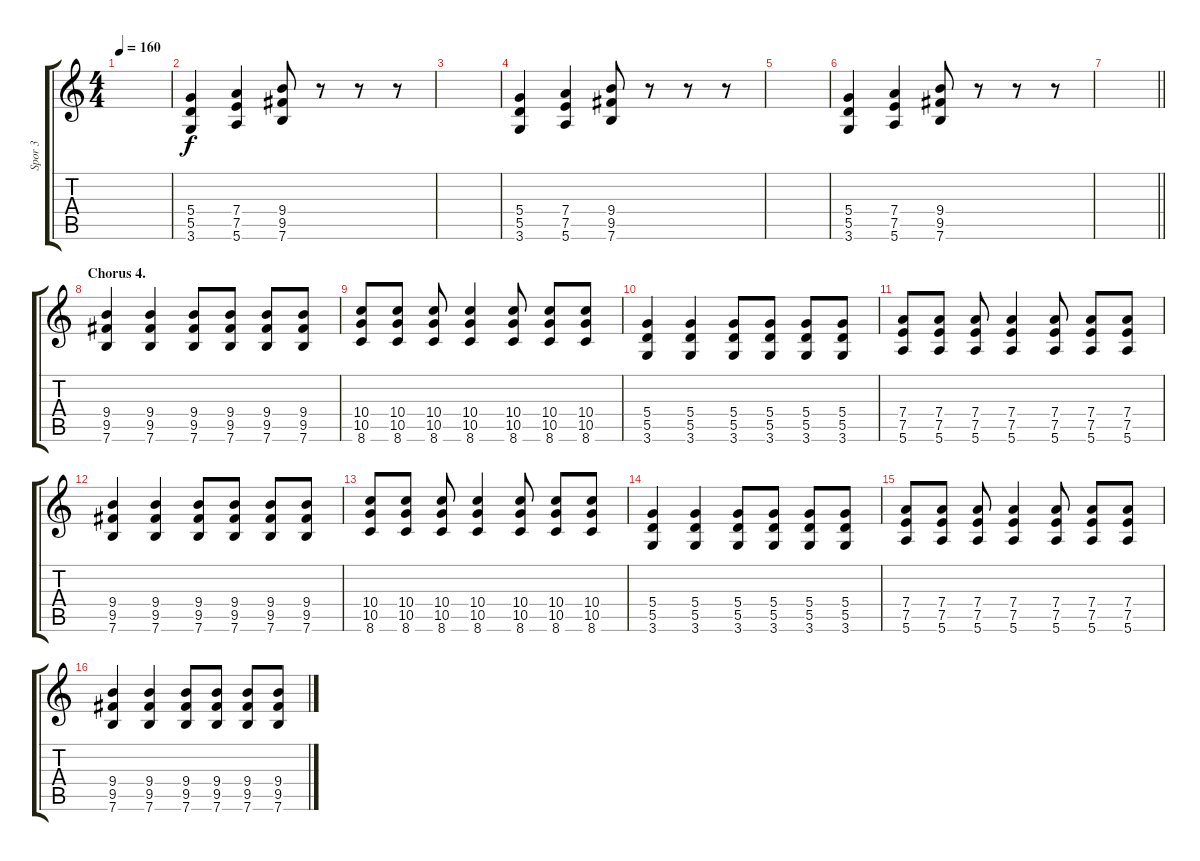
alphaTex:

\track ("Spor 3" "Spor 3") {instrument distortionguitar}
\staff {score tabs}
\tuning (E4 B3 G3 D3 A2 E2) {hide}
\ts (4 4)
\tempo 160
\clef g2
\ks c
|
(5.4 5.5 3.6).4 (7.4 7.5 5.6).4 (9.4 9.5 7.6).8 r.8 r.8 r.8 |
|
(5.4 5.5 3.6).4 (7.4 7.5 5.6).4 (9.4 9.5 7.6).8 r.8 r.8 r.8 |
|
(5.4 5.5 3.6).4 (7.4 7.5 5.6).4 (9.4 9.5 7.6).8 r.8 r.8 r.8 |
\barLineRight lightlight
|
\section ("" "Chorus 4.")
(9.4 9.5 7.6).4 (9.4 9.5 7.6).4 (9.4 9.5 7.6).8 (9.4 9.5 7.6).8 (9.4 9.5 7.6).8 (9.4 9.5 7.6).8 |
(10.4 10.5 8.6).8 (10.4 10.5 8.6).8 (10.4 10.5 8.6).8 (10.4 10.5 8.6).4 (10.4 10.5 8.6).8 (10.4 10.5 8.6).8 (10.4 10.5 8.6).8 |
(5.4 5.5 3.6).4 (5.4 5.5 3.6).4 (5.4 5.5 3.6).8 (5.4 5.5 3.6).8 (5.4 5.5 3.6).8 (5.4 5.5 3.6).8 |
(7.4 7.5 5.6).8 (7.4 7.5 5.6).8 (7.4 7.5 5.6).8 (7.4 7.5 5.6).4 (7.4 7.5 5.6).8 (7.4 7.5 5.6).8 (7.4 7.5 5.6).8 |
(9.4 9.5 7.6).4 (9.4 9.5 7.6).4 (9.4 9.5 7.6).8 (9.4 9.5 7.6).8 (9.4 9.5 7.6).8 (9.4 9.5 7.6).8 |
(10.4 10.5 8.6).8 (10.4 10.5 8.6).8 (10.4 10.5 8.6).8 (10.4 10.5 8.6).4 (10.4 10.5 8.6).8 (10.4 10.5 8.6).8 (10.4 10.5 8.6).8 |
(5.4 5.5 3.6).4 (5.4 5.5 3.6).4 (5.4 5.5 3.6).8 (5.4 5.5 3.6).8 (5.4 5.5 3.6).8 (5.4 5.5 3.6).8 |
(7.4 7.5 5.6).8 (7.4 7.5 5.6).8 (7.4 7.5 5.6).8 (7.4 7.5 5.6).4 (7.4 7.5 5.6).8 (7.4 7.5 5.6).8 (7.4 7.5 5.6).8 |
(9.4 9.5 7.6).4 (9.4 9.5 7.6).4 (9.4 9.5 7.6).8 (9.4 9.5 7.6).8 (9.4 9.5 7.6).8 (9.4 9.5 7.6).8
